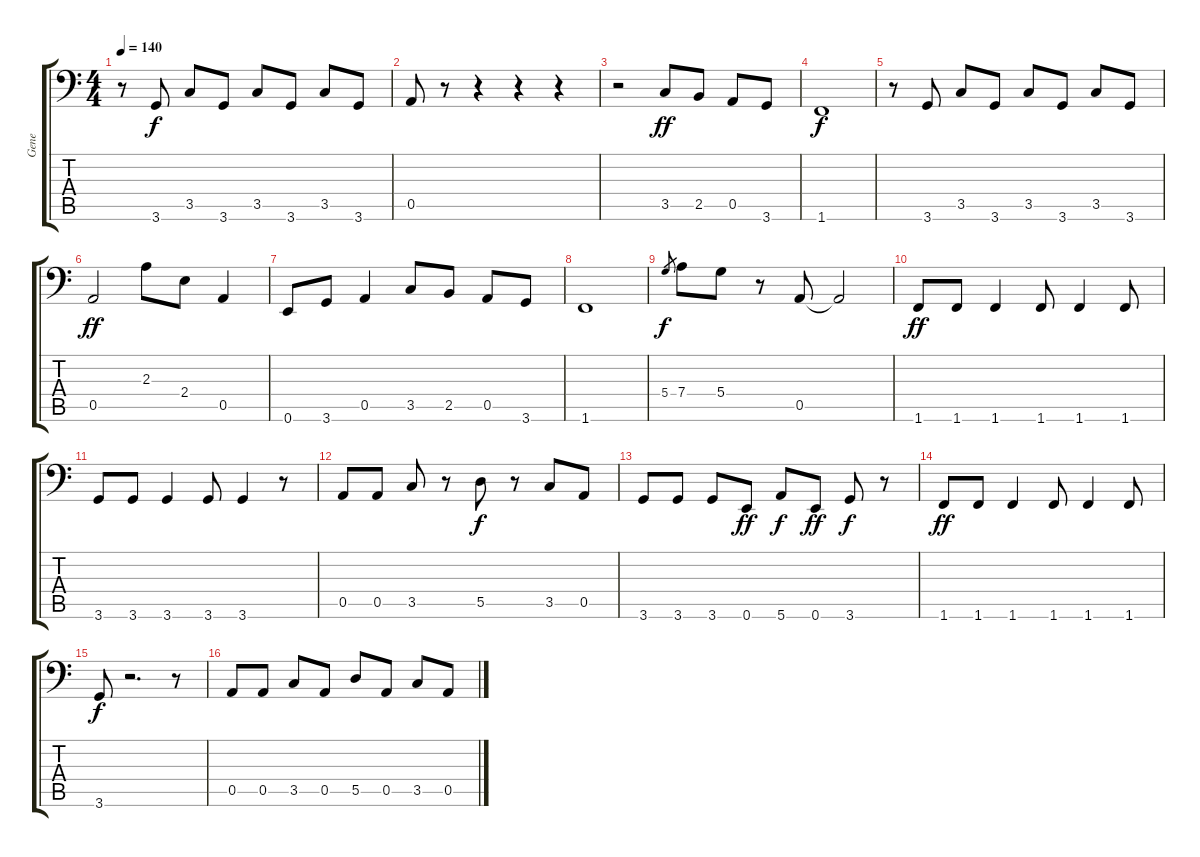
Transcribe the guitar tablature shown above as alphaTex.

\track ("Gene" "Gene") {instrument electricbasspick}
\staff {score tabs}
\tuning (E3 B2 G2 D2 A1 E1) {hide}
\ts (4 4)
\tempo 140
\clef f4
\ks c
r.8{dy ff} 3.6.8{dy f} 3.5.8 3.6.8 3.5.8 3.6.8 3.5.8 3.6.8 |
0.5.8 r.8 r.4 r.4 r.4 |
r.2 3.5.8{dy ff} 2.5.8 0.5.8 3.6.8 |
1.6.1{dy f} |
r.8 3.6.8 3.5.8 3.6.8 3.5.8 3.6.8 3.5.8 3.6.8 |
0.5.2{dy ff instrument electricbasspick} 2.3.8 2.4.8 0.5.4 |
0.6.8 3.6.8 0.5.4 3.5.8 2.5.8 0.5.8 3.6.8 |
1.6.1 |
5.4.8{gr dy f} 7.4.8 5.4.8 r.8 0.5.8 0.5{t}.2 |
1.6.8{dy ff} 1.6.8 1.6.4 1.6.8 1.6.4 1.6.8 |
3.6.8 3.6.8 3.6.4 3.6.8 3.6.4 r.8 |
0.5.8 0.5.8 3.5.8 r.8 5.5.8{dy f} r.8 3.5.8 0.5.8 |
3.6.8 3.6.8 3.6.8 0.6.8{dy ff} 5.6.8{dy f} 0.6.8{dy ff} 3.6.8{dy f} r.8 |
1.6.8{dy ff} 1.6.8 1.6.4 1.6.8 1.6.4 1.6.8 |
3.6.8{dy f} r.2{d} r.8 |
0.5.8 0.5.8 3.5.8 0.5.8 5.5.8 0.5.8 3.5.8 0.5.8
